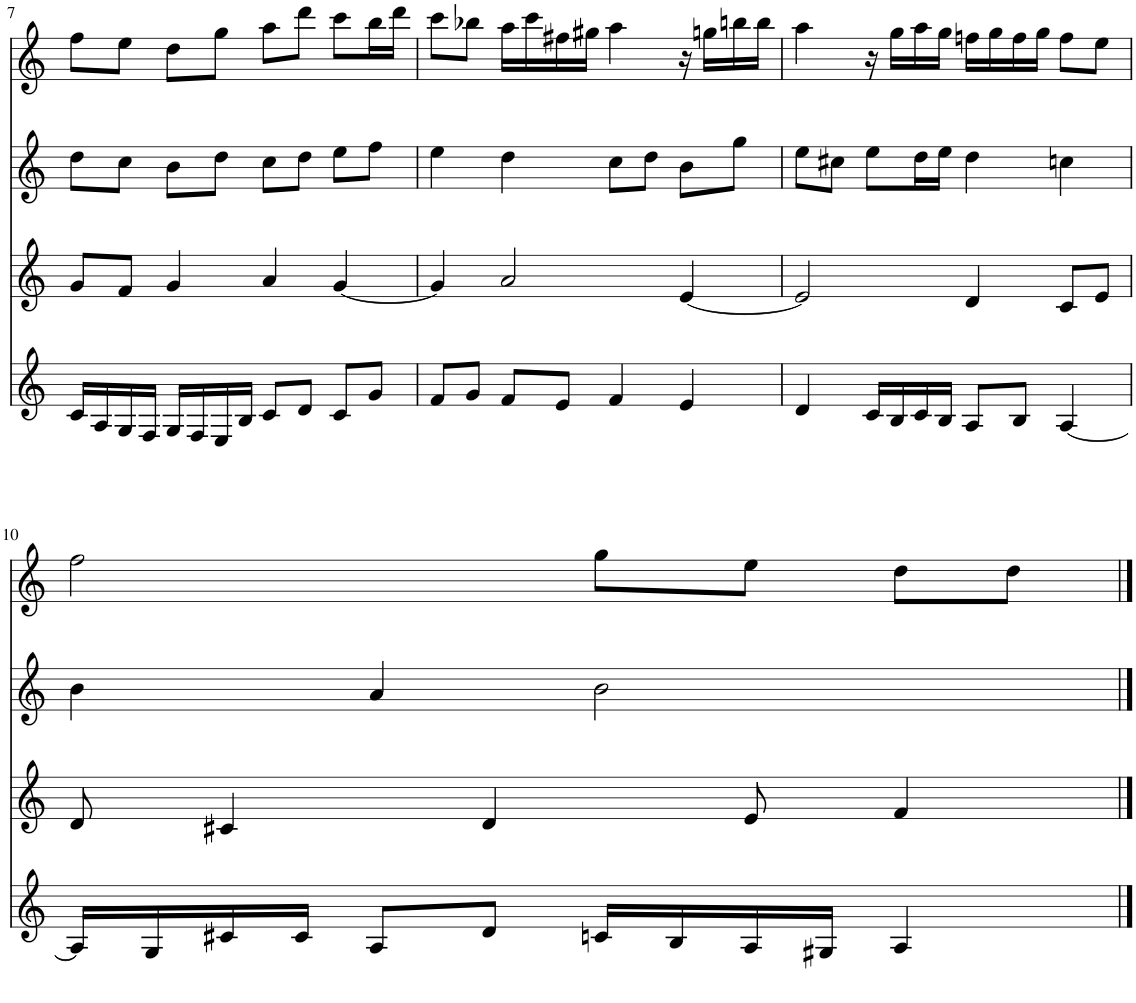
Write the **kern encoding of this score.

**kern	**kern	**kern	**kern
*part4	*part3	*part2	*part1
*staff4	*staff3	*staff2	*staff1
*I"Piano	*I"Piano	*I"Piano	*I"Piano
*I'Pno	*I'Pno	*I'Pno	*I'Pno
!!LO:PB:g=z
*clefG2	*clefG2	*clefG2	*clefG2
*k[]	*k[]	*k[]	*k[]
*M4/4	*M4/4	*M4/4	*M4/4
=7	=7	=7	=7
16c/LL	8g/L	8dd\L	8ff\L
16A/	.	.	.
16G/	8f/J	8cc\J	8ee\J
16F/JJ	.	.	.
16G/LL	4g/	8b\L	8dd\L
16F/	.	.	.
16E/	.	8dd\J	8gg\J
16B/JJ	.	.	.
8c/L	4a/	8cc\L	8aa\L
8d/J	.	8dd\J	8ddd\J
8c/L	[4g/	8ee\L	8ccc\L
8g/J	.	8ff\J	16bb\L
.	.	.	16ddd\JJ
=8	=8	=8	=8
8f/L	4g/]	4ee\	8ccc\L
8g/J	.	.	8bb-X\J
8f/L	2a/	4dd\	16aa\LL
.	.	.	16ccc\
8e/J	.	.	16ff#X\
.	.	.	16gg#X\JJ
4f/	.	8cc\L	4aa\
.	.	8dd\J	.
4e/	[4e/	8b\L	16r
.	.	.	16ggn\LL
.	.	8gg\J	16bbn\
.	.	.	16bb\JJ
=9	=9	=9	=9
4d/	2e/]	8ee\L	4aa\
.	.	8cc#X\J	.
16c/LL	.	8ee\L	16r
16B/	.	.	16gg\LL
16c/	.	16dd\L	16aa\
16B/JJ	.	16ee\JJ	16gg\JJ
8A/L	4d/	4dd\	16ffn\LL
.	.	.	16gg\
8B/J	.	.	16ff\
.	.	.	16gg\JJ
[4A/	8c/L	4ccn\	8ff\L
.	8e/J	.	8ee\J
!!LO:LB:g=z
=10	=10	=10	=10
16A/LL]	8d/	4b\	2ff\
16G/	.	.	.
16c#X/	4c#X/	.	.
16c#/JJ	.	.	.
8A/L	.	4a/	.
8d/J	4d/	.	.
16cn/LL	.	2b\	8gg\L
16B/	.	.	.
16A/	8e/	.	8ee\J
16G#X/JJ	.	.	.
4A/	4f/	.	8dd\L
.	.	.	8dd\J
==	==	==	==
*-	*-	*-	*-
